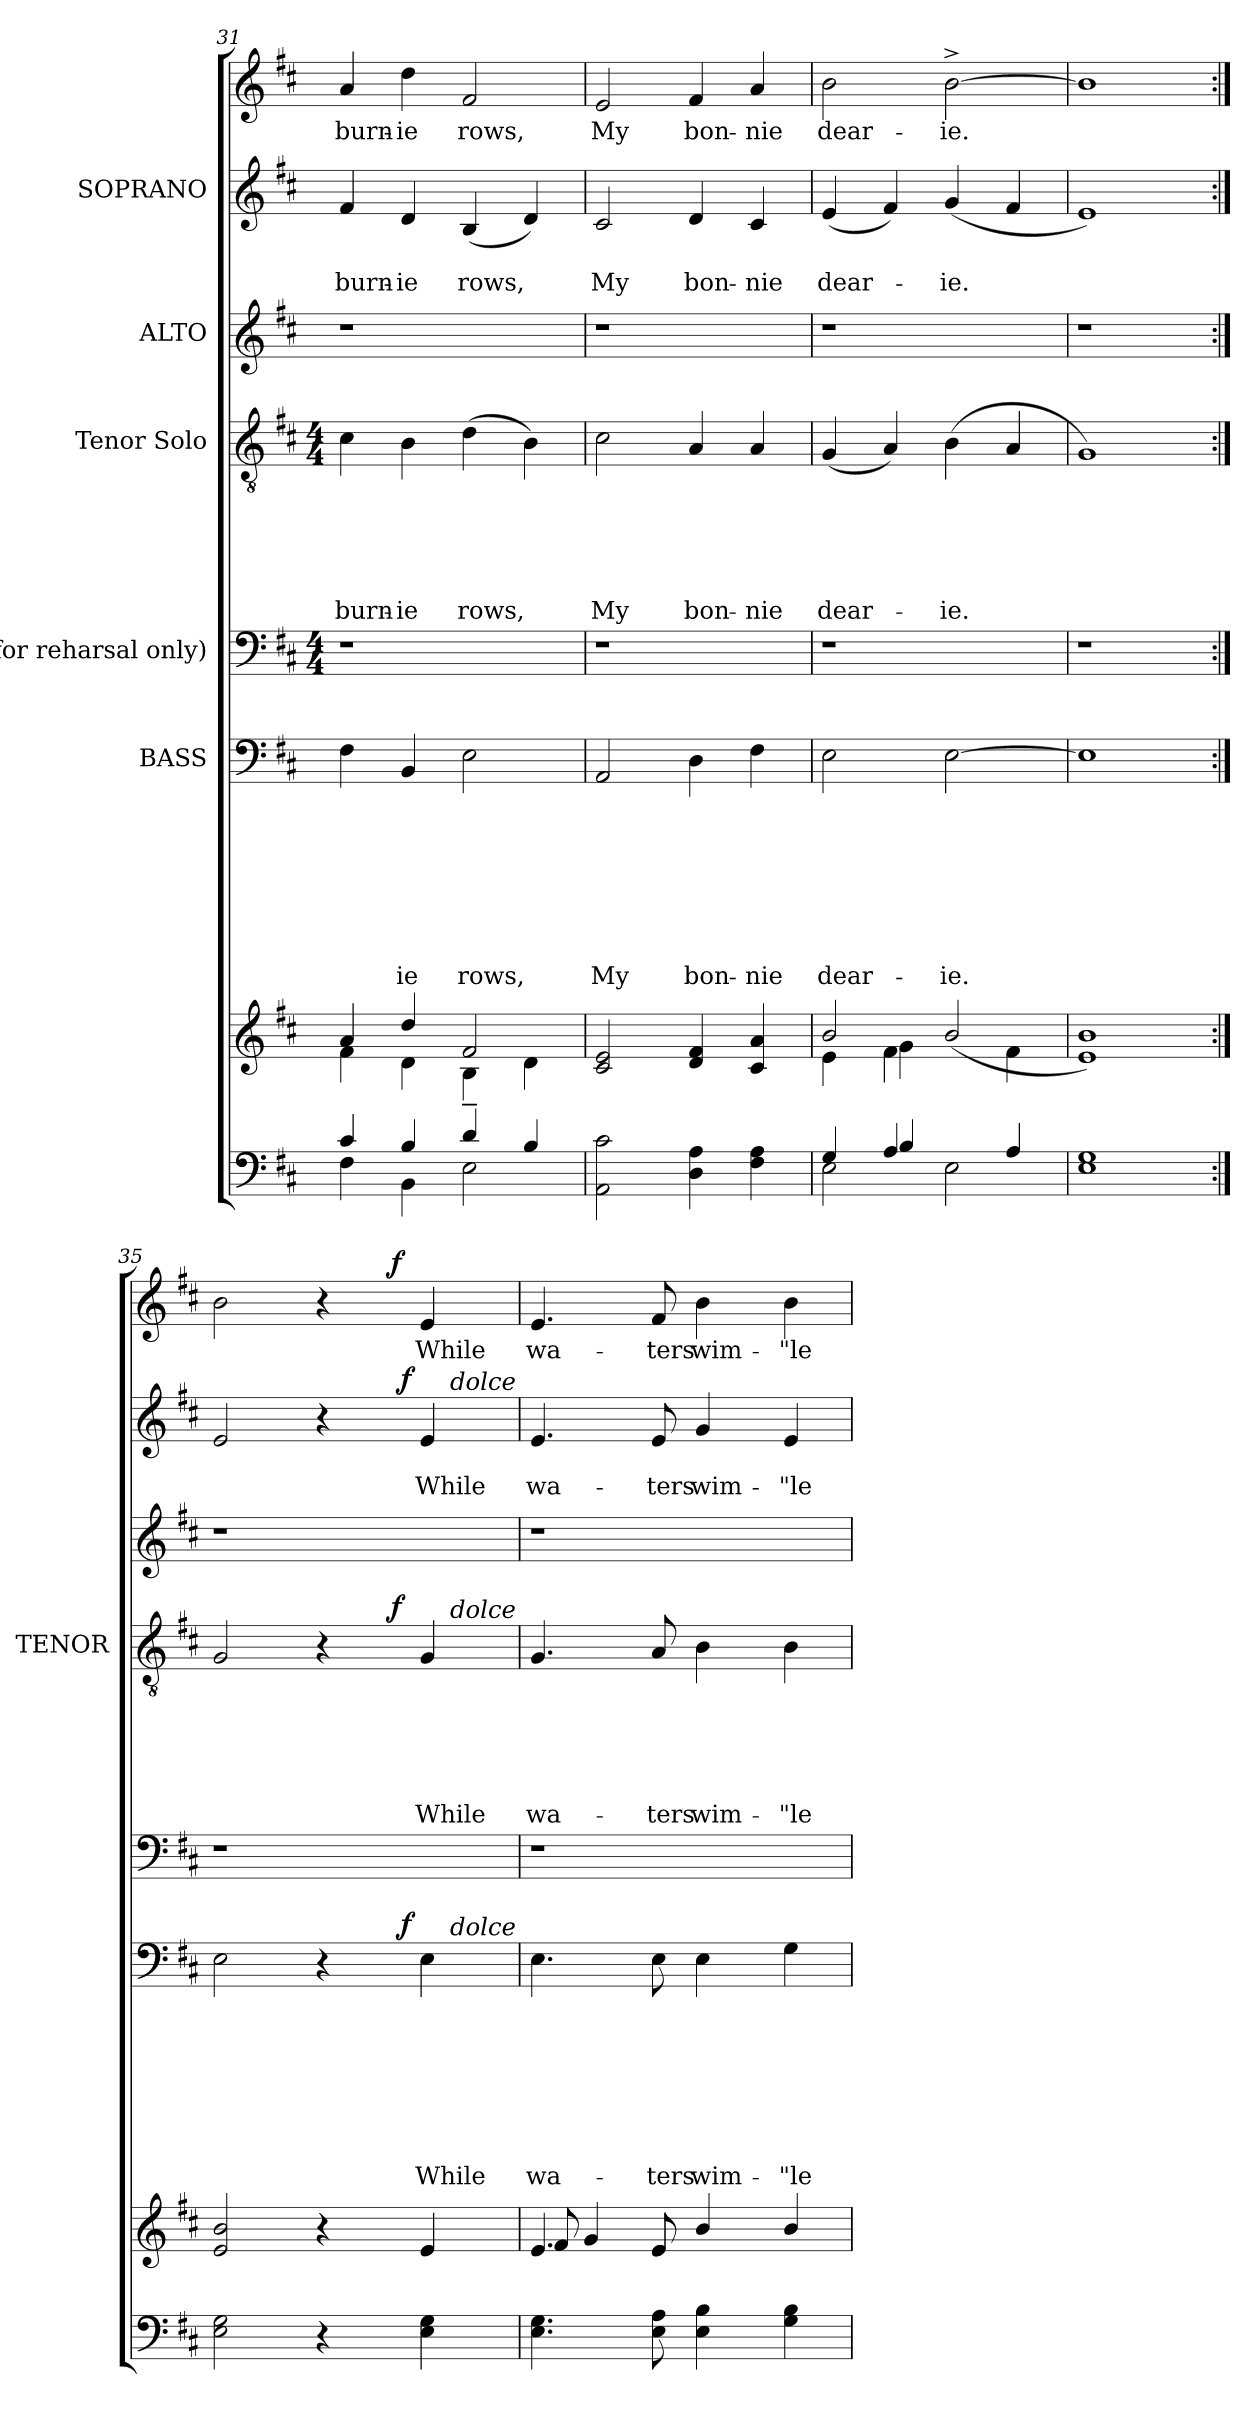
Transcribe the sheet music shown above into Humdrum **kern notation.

**kern	**kern	**kern	**text	**text	**text	**text	**text	**text	**text	**text	**dynam	**kern	**kern	**text	**text	**text	**text	**text	**text	**dynam	**kern	**kern	**text	**text	**dynam	**kern	**text	**dynam
*part7	*part7	*part6	*part6	*part6	*part6	*part6	*part6	*part6	*part6	*part6	*part6	*part5	*part4	*part4	*part4	*part4	*part4	*part4	*part4	*part4	*part3	*part2	*part2	*part2	*part2	*part1	*part1	*part1
*staff8	*staff7	*staff6	*staff6	*staff6	*staff6	*staff6	*staff6	*staff6	*staff6	*staff6	*staff6	*staff5	*staff4	*staff4	*staff4	*staff4	*staff4	*staff4	*staff4	*staff4	*staff3	*staff2	*staff2	*staff2	*staff2	*staff1	*staff1	*staff1
*	*	*I"BASS	*	*	*	*	*	*	*	*	*	*I"(for reharsal only)	*I"Tenor Solo	*	*	*	*	*	*	*	*I"ALTO	*I"SOPRANO	*	*	*	*	*	*
*	*	*	*	*	*	*	*	*	*	*	*	*	*I'TENOR	*	*	*	*	*	*	*	*	*	*	*	*	*	*	*
*clefF4	*clefG2	*clefF4	*	*	*	*	*	*	*	*	*	*clefF4	*clefGv2	*	*	*	*	*	*	*	*clefG2	*clefG2	*	*	*	*clefG2	*	*
*k[f#c#]	*k[f#c#]	*k[f#c#]	*	*	*	*	*	*	*	*	*	*k[f#c#]	*k[f#c#]	*	*	*	*	*	*	*	*k[f#c#]	*k[f#c#]	*	*	*	*k[f#c#]	*	*
*D:	*D:	*D:	*	*	*	*	*	*	*	*	*	*D:	*D:	*	*	*	*	*	*	*	*D:	*D:	*	*	*	*D:	*	*
*	*	*	*	*	*	*	*	*	*	*	*	*M4/4	*M4/4	*	*	*	*	*	*	*	*	*	*	*	*	*	*	*
=31	=31	=31	=31	=31	=31	=31	=31	=31	=31	=31	=31	=31	=31	=31	=31	=31	=31	=31	=31	=31	=31	=31	=31	=31	=31	=31	=31	=31
*^	*^	*	*	*	*	*	*	*	*	*	*	*	*	*	*	*	*	*	*	*	*	*	*	*	*	*	*	*
!	!	!	!	!	!	!	!	!	!	!	!	!	!	!	!	!	!	!	!	!	!LO:LY:b	!	!	!	!	!LO:LY:b	!	!	!LO:LY:b	!
4F#\	4c#/	4a/	4f#\	4F#\	.	.	.	.	.	.	.	.	.	1r	4c#\	.	.	.	.	.	burn-	.	1r	4f#/	.	burn-	.	4a/	burn-	.
!	!	!	!	!	!	!	!	!	!	!	!	!LO:LY:b	!	!	!	!	!	!	!	!	!LO:LY:b	!	!	!	!	!LO:LY:b	!	!	!LO:LY:b	!
4B/	4BB\	4d\	4dd/	4BB/	.	.	.	.	.	.	.	-ie	.	.	4B\	.	.	.	.	.	-ie	.	.	4d/	.	-ie	.	4dd\	-ie	.
!	!	!	!	!	!	!	!	!	!	!	!	!LO:LY:b	!	!	!	!	!	!	!	!	!LO:LY:b	!	!	!	!	!LO:LY:b	!	!	!LO:LY:b	!
2E\	4d/	2f#/	4B~<\	2E\	.	.	.	.	.	.	.	rows,	.	.	(>4d\	.	.	.	.	.	rows,	.	.	(<4B/	.	rows,	.	2f#/	rows,	.
.	4B/	.	4d\	.	.	.	.	.	.	.	.	.	.	.	4B\)	.	.	.	.	.	.	.	.	4d/)	.	.	.	.	.	.
=32	=32	=32	=32	=32	=32	=32	=32	=32	=32	=32	=32	=32	=32	=32	=32	=32	=32	=32	=32	=32	=32	=32	=32	=32	=32	=32	=32	=32	=32	=32
!	!	!	!	!	!	!	!	!	!	!	!	!LO:LY:b	!	!	!	!	!	!	!	!	!LO:LY:b	!	!	!	!	!LO:LY:b	!	!	!LO:LY:b	!
*v	*v	*	*	*	*	*	*	*	*	*	*	*	*	*	*	*	*	*	*	*	*	*	*	*	*	*	*	*	*	*
*	*v	*v	*	*	*	*	*	*	*	*	*	*	*	*	*	*	*	*	*	*	*	*	*	*	*	*	*	*	*
2AA\ 2c#\	2c#/ 2e/	2AA/	.	.	.	.	.	.	.	My	.	1r	2c#\	.	.	.	.	.	My	.	1r	2c#/	.	My	.	2e/	My	.
!	!	!	!	!	!	!	!	!	!	!LO:LY:b	!	!	!	!	!	!	!	!	!LO:LY:b	!	!	!	!	!LO:LY:b	!	!	!LO:LY:b	!
4D\ 4A\	4d/ 4f#/	4D\	.	.	.	.	.	.	.	bon-	.	.	4A/	.	.	.	.	.	bon-	.	.	4d/	.	bon-	.	4f#/	bon-	.
!	!	!	!	!	!	!	!	!	!	!LO:LY:b	!	!	!	!	!	!	!	!	!LO:LY:b	!	!	!	!	!LO:LY:b	!	!	!LO:LY:b	!
4F#\ 4A\	4c#/ 4a/	4F#\	.	.	.	.	.	.	.	-nie	.	.	4A/	.	.	.	.	.	-nie	.	.	4c#/	.	-nie	.	4a/	-nie	.
=33	=33	=33	=33	=33	=33	=33	=33	=33	=33	=33	=33	=33	=33	=33	=33	=33	=33	=33	=33	=33	=33	=33	=33	=33	=33	=33	=33	=33
*^	*^	*	*	*	*	*	*	*	*	*	*	*	*	*	*	*	*	*	*	*	*	*	*	*	*	*	*	*
*	*^	*	*^	*	*	*	*	*	*	*	*	*	*	*	*	*	*	*	*	*	*	*	*	*	*	*	*	*	*	*
!	!	!	!	!	!	!	!	!	!	!	!	!	!	!LO:LY:b	!	!	!	!	!	!	!	!	!LO:LY:b	!	!	!	!	!LO:LY:b	!	!	!LO:LY:b	!
2E\	4G/	4ryy	2b/	4e\	4ryy	2E\	.	.	.	.	.	.	.	dear-	.	1r	(<4G/	.	.	.	.	.	dear-	.	1r	(<4e/	.	dear-	.	2b\	dear-	.
.	4A/	4B/	.	4f#\	4g\	.	.	.	.	.	.	.	.	.	.	.	4A/)	.	.	.	.	.	.	.	.	4f#/)	.	.	.	.	.	.
!	!	!	!	!	!	!	!	!	!	!	!	!	!	!LO:LY:b	!	!	!	!	!	!	!	!	!LO:LY:b	!	!	!	!	!LO:LY:b	!	!	!LO:LY:b	!
2ryy	2E\	4ryy	2ryy	(2b/	4ryy	[>2E\	.	.	.	.	.	.	.	-ie.	.	.	(>4B\	.	.	.	.	.	-ie.	.	.	(<4g/	.	-ie.	.	[>2b^>\	-ie.	.
.	.	4A/	.	.	4f#\	.	.	.	.	.	.	.	.	.	.	.	4A/	.	.	.	.	.	.	.	.	4f#/	.	.	.	.	.	.
*v	*v	*v	*	*	*	*	*	*	*	*	*	*	*	*	*	*	*	*	*	*	*	*	*	*	*	*	*	*	*	*	*	*
*	*v	*v	*v	*	*	*	*	*	*	*	*	*	*	*	*	*	*	*	*	*	*	*	*	*	*	*	*	*	*	*
=34	=34	=34	=34	=34	=34	=34	=34	=34	=34	=34	=34	=34	=34	=34	=34	=34	=34	=34	=34	=34	=34	=34	=34	=34	=34	=34	=34	=34
1E 1G	1e 1b)	1E]	.	.	.	.	.	.	.	.	.	1r	1G)	.	.	.	.	.	.	.	1r	1e)	.	.	.	1b]	.	.
!!LO:PB:g=z
=35:|!	=35:|!	=35:|!	=35:|!	=35:|!	=35:|!	=35:|!	=35:|!	=35:|!	=35:|!	=35:|!	=35:|!	=35:|!	=35:|!	=35:|!	=35:|!	=35:|!	=35:|!	=35:|!	=35:|!	=35:|!	=35:|!	=35:|!	=35:|!	=35:|!	=35:|!	=35:|!	=35:|!	=35:|!
*	*	*^	*	*	*	*	*	*	*	*	*	*	*^	*	*	*	*	*	*	*	*	*^	*	*	*	*^	*	*
*	*	*	*^	*	*	*	*	*	*	*	*	*	*	*	*^	*	*	*	*	*	*	*	*	*	*^	*	*	*	*	*	*	*
2E\ 2G\	2e/ 2b/	2E\	2ryy	2ryy	.	.	.	.	.	.	.	.	.	1r	2G/	3%2ryy	2ryy	.	.	.	.	.	.	.	1r	2e/	2ryy	2ryy	.	.	.	2b\	3%2ryy	.	.
4r	4r	4r	8..ryy	4ryy	.	.	.	.	.	.	.	.	.	.	4r	.	4ryy	.	.	.	.	.	.	.	.	4r	8..ryy	4ryy	.	.	.	4r	.	.	.
.	.	.	.	.	.	.	.	.	.	.	.	.	.	.	.	24ryy	.	.	.	.	.	.	.	.	.	.	.	.	.	.	.	.	24ryy	.	.
!	!	!	!	!	!	!	!	!	!	!	!	!	!	!	!	!	!	!	!	!	!	!	!	!LO:DY:a	!	!	!	!	!	!	!	!	!	!	!LO:DY:a
.	.	.	.	.	.	.	.	.	.	.	.	.	.	.	.	6..ryy	.	.	.	.	.	.	.	f	.	.	.	.	.	.	.	.	6..ryy	.	f
!	!	!	!	!	!	!	!	!	!	!	!	!	!LO:DY:a	!	!	!	!	!	!	!	!	!	!	!	!	!	!	!	!	!	!LO:DY:a	!	!	!	!
.	.	.	4ryy	.	.	.	.	.	.	.	.	.	f	.	.	.	.	.	.	.	.	.	.	.	.	.	4ryy	.	.	.	f	.	.	.	.
!	!	!	!	!	!	!	!	!	!	!	!	!LO:LY:b	!	!	!	!	!	!	!	!	!	!	!LO:LY:b	!	!	!	!	!	!	!LO:LY:b	!	!	!	!LO:LY:b	!
4E\ 4G\	4e/	4E\	.	16ryy	.	.	.	.	.	.	.	While	.	.	4G/	.	16ryy	.	.	.	.	.	While	.	.	4e/	.	16ryy	.	While	.	4e/	.	While	.
!	!	!	!	!	!	!	!	!	!	!	!	!	!	!	!	!	!	!	!	!	!	!	!	!	!	!	!	!LO:TX:a:i:t=dolce	!	!	!	!	!	!	!
!	!	!	!	!	!	!	!	!	!	!	!	!	!	!	!	!	!LO:TX:a:i:t=dolce	!	!	!	!	!	!	!	!	!	!	!	!	!	!	!	!	!	!
!	!	!	!	!LO:TX:a:i:t=dolce	!	!	!	!	!	!	!	!	!	!	!	!	!	!	!	!	!	!	!	!	!	!	!	!	!	!	!	!	!	!	!
.	.	.	.	8.ryy	.	.	.	.	.	.	.	.	.	.	.	.	8.ryy	.	.	.	.	.	.	.	.	.	.	8.ryy	.	.	.	.	.	.	.
.	.	.	32ryy	.	.	.	.	.	.	.	.	.	.	.	.	.	.	.	.	.	.	.	.	.	.	.	32ryy	.	.	.	.	.	.	.	.
=36	=36	=36	=36	=36	=36	=36	=36	=36	=36	=36	=36	=36	=36	=36	=36	=36	=36	=36	=36	=36	=36	=36	=36	=36	=36	=36	=36	=36	=36	=36	=36	=36	=36	=36	=36
*	*^	*	*	*	*	*	*	*	*	*	*	*	*	*	*	*	*	*	*	*	*	*	*	*	*	*	*	*	*	*	*	*	*	*	*
*	*	*^	*	*	*	*	*	*	*	*	*	*	*	*	*	*	*	*	*	*	*	*	*	*	*	*	*	*	*	*	*	*	*	*	*	*
*	*	*	*^	*	*	*	*	*	*	*	*	*	*	*	*	*	*	*	*	*	*	*	*	*	*	*	*	*	*	*	*	*	*	*	*	*	*
!	!	!	!	!	!	!	!	!	!	!	!	!	!	!	!LO:LY:b	!	!	!	!	!	!	!	!	!	!	!LO:LY:b	!	!	!	!	!	!	!LO:LY:b	!	!	!	!LO:LY:b	!
*	*	*	*	*	*	*	*	*	*	*	*	*	*	*	*	*	*	*	*	*	*	*	*	*	*	*	*	*	*v	*v	*v	*	*	*	*	*	*	*
*	*	*	*	*	*v	*v	*v	*	*	*	*	*	*	*	*	*	*	*v	*v	*v	*	*	*	*	*	*	*	*	*	*	*	*	*v	*v	*	*
4.E\ 4.G\	4.e/	8f#/	8ryy	4.ryy	4.E\	.	.	.	.	.	.	.	wa-	.	1r	4.G/	.	.	.	.	.	wa-	.	1r	4.e/	.	wa-	.	4.e/	wa-	.
.	.	4.ryy	4g/	.	.	.	.	.	.	.	.	.	.	.	.	.	.	.	.	.	.	.	.	.	.	.	.	.	.	.	.
!	!	!	!	!	!	!	!	!	!	!	!	!	!LO:LY:b	!	!	!	!	!	!	!	!	!LO:LY:b	!	!	!	!	!LO:LY:b	!	!	!LO:LY:b	!
8E\ 8A\	8e/	.	4.ryy	4e/	8E\	.	.	.	.	.	.	.	-ters	.	.	8A/	.	.	.	.	.	-ters	.	.	8e/	.	-ters	.	8f#/	-ters	.
!	!	!	!	!	!	!	!	!	!	!	!	!	!LO:LY:b	!	!	!	!	!	!	!	!	!LO:LY:b	!	!	!	!	!LO:LY:b	!	!	!LO:LY:b	!
4E\ 4B\	2ryy	4b/	.	.	4E\	.	.	.	.	.	.	.	wim-	.	.	4B\	.	.	.	.	.	wim-	.	.	4g/	.	wim-	.	4b\	wim-	.
.	.	.	.	4.ryy	.	.	.	.	.	.	.	.	.	.	.	.	.	.	.	.	.	.	.	.	.	.	.	.	.	.	.
!	!	!	!	!	!	!	!	!	!	!	!	!	!LO:LY:b	!	!	!	!	!	!	!	!	!LO:LY:b	!	!	!	!	!LO:LY:b	!	!	!LO:LY:b	!
4G\ 4B\	.	4ryy	4b/	.	4G\	.	.	.	.	.	.	.	-"le	.	.	4B\	.	.	.	.	.	-"le	.	.	4e/	.	-"le	.	4b\	-"le	.
*	*v	*v	*v	*v	*	*	*	*	*	*	*	*	*	*	*	*	*	*	*	*	*	*	*	*	*	*	*	*	*	*	*
=	=	=	=	=	=	=	=	=	=	=	=	=	=	=	=	=	=	=	=	=	=	=	=	=	=	=	=	=
*-	*-	*-	*-	*-	*-	*-	*-	*-	*-	*-	*-	*-	*-	*-	*-	*-	*-	*-	*-	*-	*-	*-	*-	*-	*-	*-	*-	*-
